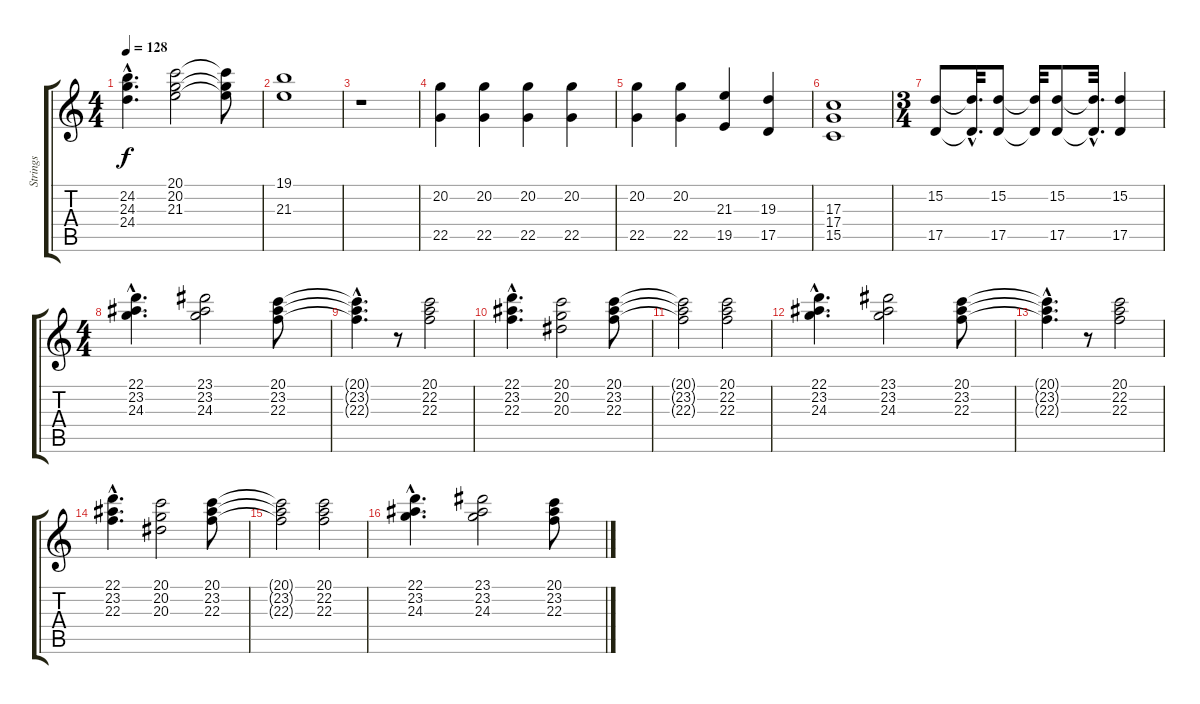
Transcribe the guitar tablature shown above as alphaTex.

\track ("Strings" "Strings") {instrument synthstrings1}
\staff {score tabs}
\tuning (E4 B3 G3 D3 A2 E2) {hide}
\ts (4 4)
\tempo 128
\clef g2
\ks c
(24.2{hac} 24.3{hac} 24.4{hac}).4{d dy f} (20.1 20.2 21.3).2 (20.1{t} 20.2{t} 21.3{t}).8 |
(19.1 21.3).1 |
r.1 |
(20.2 22.5).4 (20.2 22.5).4 (20.2 22.5).4 (20.2 22.5).4 |
(20.2 22.5).4 (20.2 22.5).4 (21.3 19.5).4 (19.3 17.5).4 |
(17.3 17.4 15.5).1 |
\ts (3 4)
(15.2 17.5).8 (15.2{hac t} 17.5{hac t}).32{d} (15.2 17.5).8 (15.2{t} 17.5{t}).32 (15.2 17.5).8 (15.2{hac t} 17.5{hac t}).32{d} (15.2 17.5).4 |
\ts (4 4)
(22.1{hac} 23.2{hac} 24.3{hac}).4{d} (23.1 23.2 24.3).2 (20.1 23.2 22.3).8 |
(20.1{hac t} 23.2{hac t} 22.3{hac t}).4{d} r.8 (20.1 22.2 22.3).2 |
(22.1{hac} 23.2{hac} 22.3{hac}).4{d} (20.1 20.2 20.3).2 (20.1 23.2 22.3).8 |
(20.1{t} 23.2{t} 22.3{t}).2 (20.1 22.2 22.3).2 |
(22.1{hac} 23.2{hac} 24.3{hac}).4{d} (23.1 23.2 24.3).2 (20.1 23.2 22.3).8 |
(20.1{hac t} 23.2{hac t} 22.3{hac t}).4{d} r.8 (20.1 22.2 22.3).2 |
(22.1{hac} 23.2{hac} 22.3{hac}).4{d} (20.1 20.2 20.3).2 (20.1 23.2 22.3).8 |
(20.1{t} 23.2{t} 22.3{t}).2 (20.1 22.2 22.3).2 |
(22.1{hac} 23.2{hac} 24.3{hac}).4{d} (23.1 23.2 24.3).2 (20.1 23.2 22.3).8
